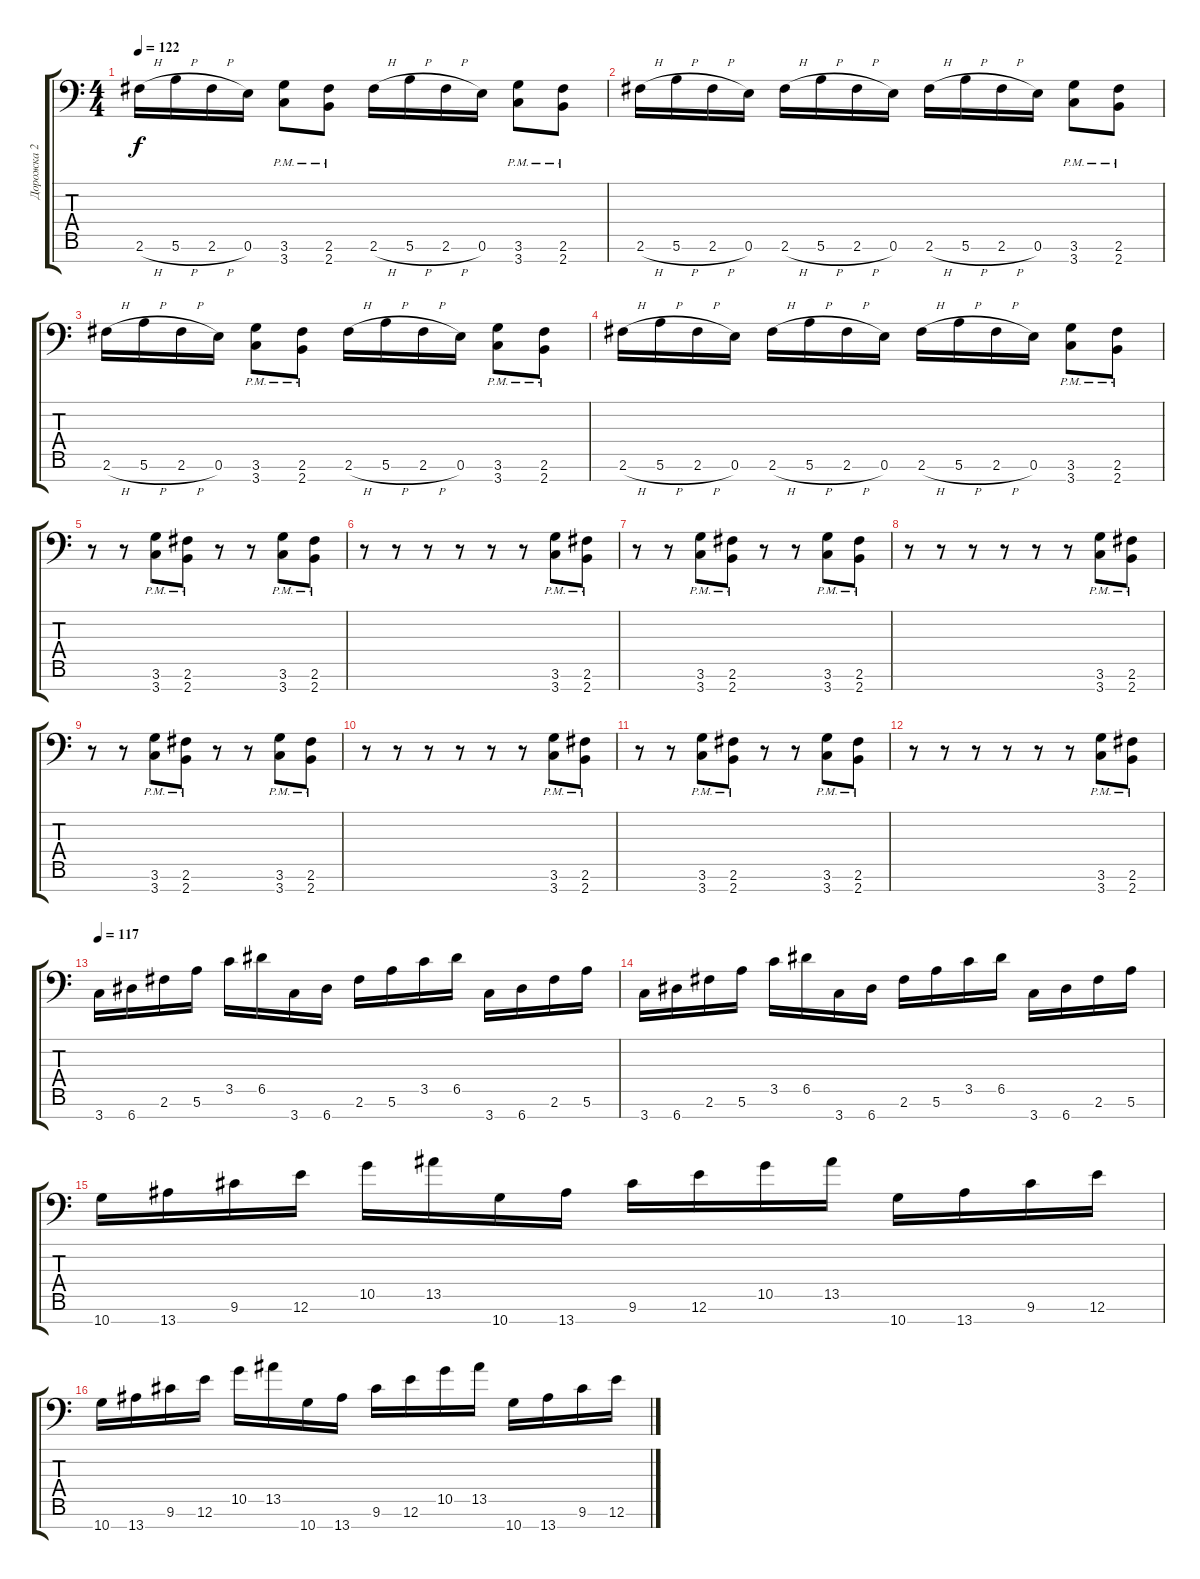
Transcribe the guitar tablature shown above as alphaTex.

\track ("Дорожка 2" "Дорожка 2") {instrument distortionguitar}
\staff {score tabs}
\tuning (E4 B3 G3 D3 A2 E2 A1) {hide}
\ts (4 4)
\tempo 122
\clef f4
\ks c
2.6{h}.16{dy f} 5.6{h}.16 2.6{h}.16 0.6.16 (3.6{pm} 3.7).8 (2.6{pm} 2.7).8 2.6{h}.16 5.6{h}.16 2.6{h}.16 0.6.16 (3.6{pm} 3.7).8 (2.6{pm} 2.7).8 |
2.6{h}.16 5.6{h}.16 2.6{h}.16 0.6.16 2.6{h}.16 5.6{h}.16 2.6{h}.16 0.6.16 2.6{h}.16 5.6{h}.16 2.6{h}.16 0.6.16 (3.6{pm} 3.7).8 (2.6{pm} 2.7).8 |
2.6{h}.16 5.6{h}.16 2.6{h}.16 0.6.16 (3.6{pm} 3.7).8 (2.6{pm} 2.7).8 2.6{h}.16 5.6{h}.16 2.6{h}.16 0.6.16 (3.6{pm} 3.7).8 (2.6{pm} 2.7).8 |
2.6{h}.16 5.6{h}.16 2.6{h}.16 0.6.16 2.6{h}.16 5.6{h}.16 2.6{h}.16 0.6.16 2.6{h}.16 5.6{h}.16 2.6{h}.16 0.6.16 (3.6{pm} 3.7).8 (2.6{pm} 2.7).8 |
r.8 r.8 (3.6{pm} 3.7).8 (2.6{pm} 2.7).8 r.8 r.8 (3.6{pm} 3.7).8 (2.6{pm} 2.7).8 |
r.8 r.8 r.8 r.8 r.8 r.8 (3.6{pm} 3.7).8 (2.6{pm} 2.7).8 |
r.8 r.8 (3.6{pm} 3.7).8 (2.6{pm} 2.7).8 r.8 r.8 (3.6{pm} 3.7).8 (2.6{pm} 2.7).8 |
r.8 r.8 r.8 r.8 r.8 r.8 (3.6{pm} 3.7).8 (2.6{pm} 2.7).8 |
r.8 r.8 (3.6{pm} 3.7).8 (2.6{pm} 2.7).8 r.8 r.8 (3.6{pm} 3.7).8 (2.6{pm} 2.7).8 |
r.8 r.8 r.8 r.8 r.8 r.8 (3.6{pm} 3.7).8 (2.6{pm} 2.7).8 |
r.8 r.8 (3.6{pm} 3.7).8 (2.6{pm} 2.7).8 r.8 r.8 (3.6{pm} 3.7).8 (2.6{pm} 2.7).8 |
r.8 r.8 r.8 r.8 r.8 r.8 (3.6{pm} 3.7).8 (2.6{pm} 2.7).8 |
\tempo 117
3.7.16 6.7.16 2.6.16 5.6.16 3.5.16 6.5.16 3.7.16 6.7.16 2.6.16 5.6.16 3.5.16 6.5.16 3.7.16 6.7.16 2.6.16 5.6.16 |
3.7.16 6.7.16 2.6.16 5.6.16 3.5.16 6.5.16 3.7.16 6.7.16 2.6.16 5.6.16 3.5.16 6.5.16 3.7.16 6.7.16 2.6.16 5.6.16 |
10.7.16 13.7.16 9.6.16 12.6.16 10.5.16 13.5.16 10.7.16 13.7.16 9.6.16 12.6.16 10.5.16 13.5.16 10.7.16 13.7.16 9.6.16 12.6.16 |
10.7.16 13.7.16 9.6.16 12.6.16 10.5.16 13.5.16 10.7.16 13.7.16 9.6.16 12.6.16 10.5.16 13.5.16 10.7.16 13.7.16 9.6.16 12.6.16
